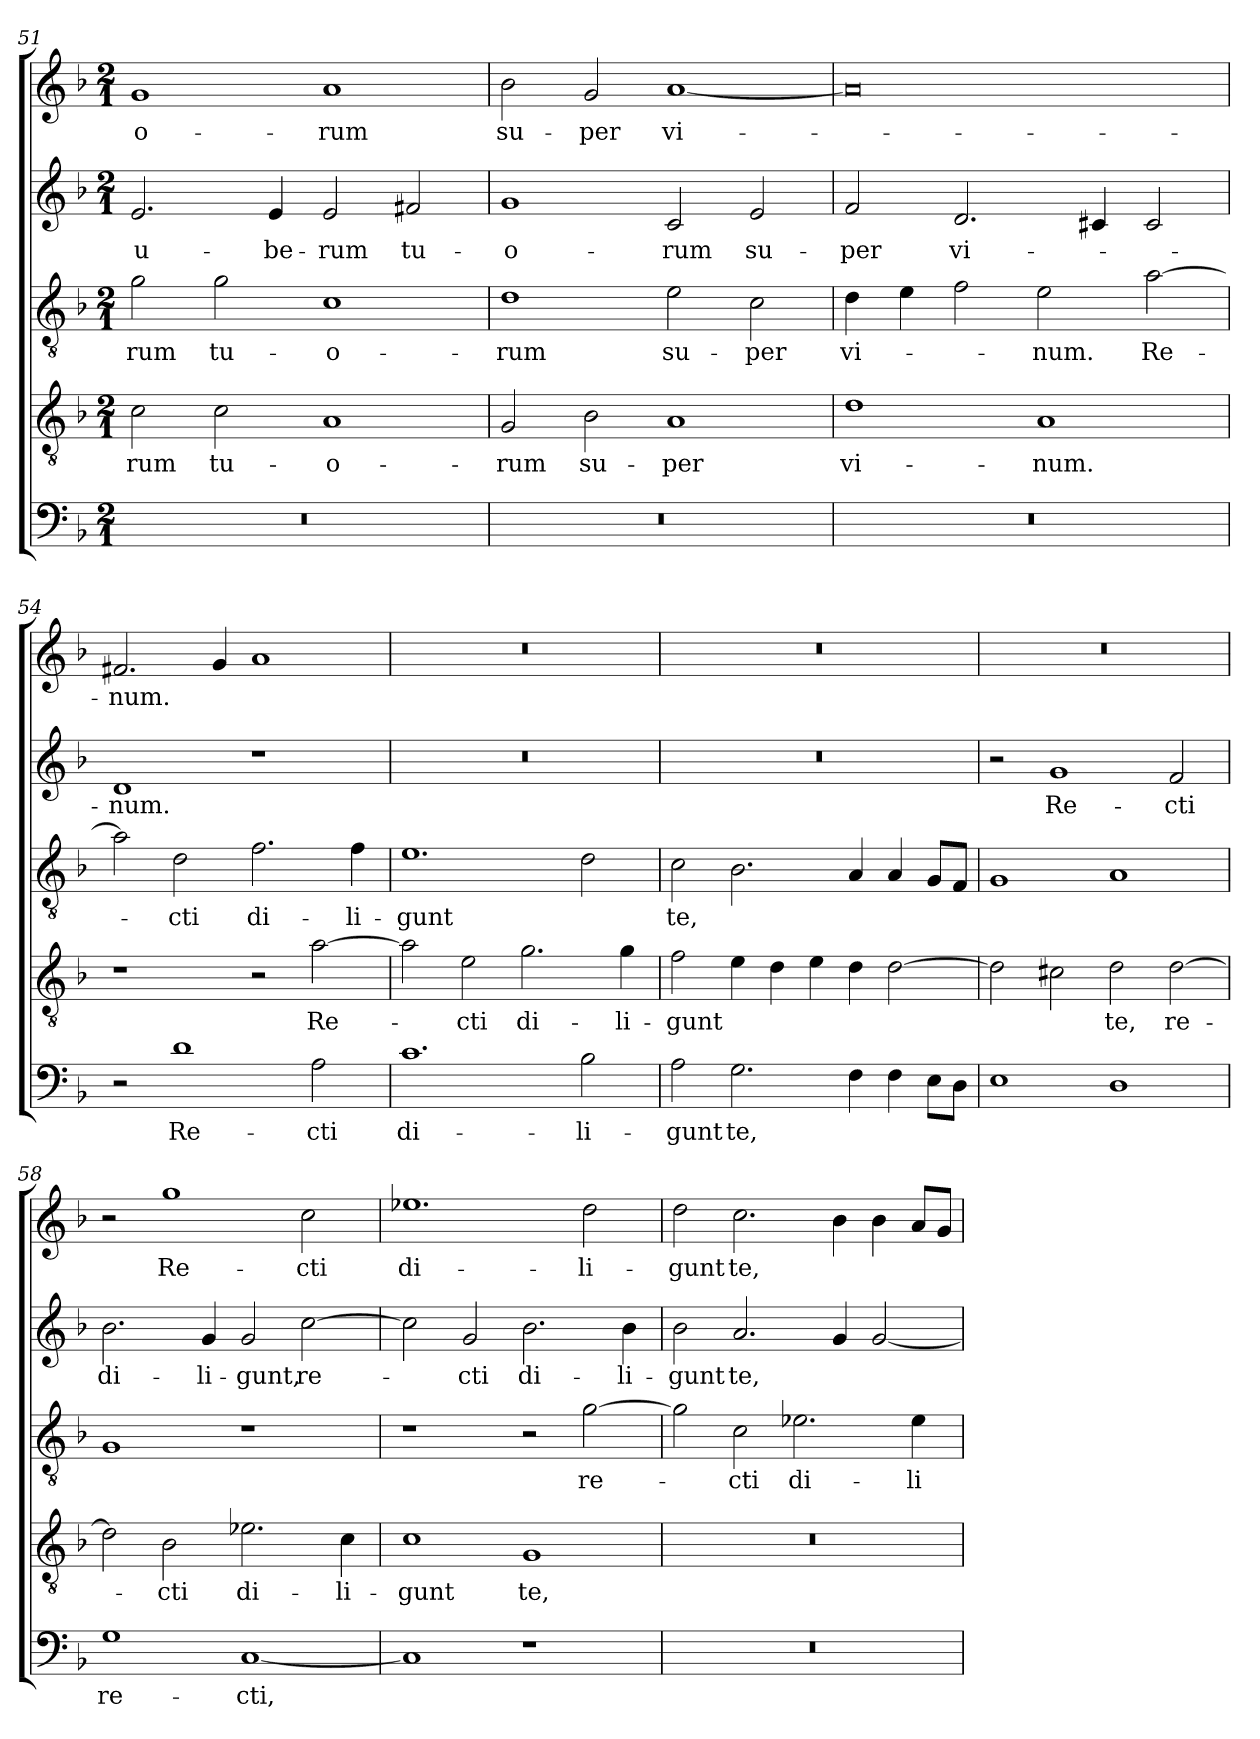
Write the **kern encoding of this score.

**kern	**text	**kern	**text	**kern	**text	**kern	**text	**kern	**text
*part5	*part5	*part4	*part4	*part3	*part3	*part2	*part2	*part1	*part1
*staff5	*staff5	*staff4	*staff4	*staff3	*staff3	*staff2	*staff2	*staff1	*staff1
*clefF4	*	*clefGv2	*	*clefGv2	*	*clefG2	*	*clefG2	*
*k[b-]	*	*k[b-]	*	*k[b-]	*	*k[b-]	*	*k[b-]	*
*F:	*	*F:	*	*F:	*	*F:	*	*F:	*
*M2/1	*	*M2/1	*	*M2/1	*	*M2/1	*	*M2/1	*
=51	=51	=51	=51	=51	=51	=51	=51	=51	=51
!	!	!	!LO:LY:b	!	!LO:LY:b	!	!LO:LY:b	!	!LO:LY:b
0r	.	2c\	-rum	2g\	-rum	2.e/	u-	1g	-o-
!	!	!	!LO:LY:b	!	!LO:LY:b	!	!	!	!
.	.	2c\	tu-	2g\	tu-	.	.	.	.
!	!	!	!	!	!	!	!LO:LY:b	!	!
.	.	.	.	.	.	4e/	-be-	.	.
!	!	!	!LO:LY:b	!	!LO:LY:b	!	!LO:LY:b	!	!LO:LY:b
.	.	1A	-o-	1c	-o-	2e/	-rum	1a	-rum
!	!	!	!	!	!	!	!LO:LY:b	!	!
.	.	.	.	.	.	2f#/	tu-	.	.
=52	=52	=52	=52	=52	=52	=52	=52	=52	=52
!	!	!	!LO:LY:b	!	!LO:LY:b	!	!LO:LY:b	!	!LO:LY:b
0r	.	2G/	-rum	1d	-rum	1g	-o-	2b-\	su-
!	!	!	!LO:LY:b	!	!	!	!	!	!LO:LY:b
.	.	2B-\	su-	.	.	.	.	2g/	-per
!	!	!	!LO:LY:b	!	!LO:LY:b	!	!LO:LY:b	!	!LO:LY:b
.	.	1A	-per	2e\	su-	2c/	-rum	[1a	vi-
!	!	!	!	!	!LO:LY:b	!	!LO:LY:b	!	!
.	.	.	.	2c\	-per	2e/	su-	.	.
=53	=53	=53	=53	=53	=53	=53	=53	=53	=53
!	!	!	!LO:LY:b	!	!LO:LY:b	!	!LO:LY:b	!	!
0r	.	1d	vi-	4d\	vi-	2f/	-per	0a]	.
.	.	.	.	4e\	.	.	.	.	.
!	!	!	!	!	!	!	!LO:LY:b	!	!
.	.	.	.	2f\	.	2.d/	vi-	.	.
!	!	!	!LO:LY:b	!	!LO:LY:b	!	!	!	!
.	.	1A	-num.	2e\	-num.	.	.	.	.
.	.	.	.	.	.	4c#X/	.	.	.
!	!	!	!	!	!LO:LY:b	!	!	!	!
.	.	.	.	[2a\	Re-	2c#/	.	.	.
=54	=54	=54	=54	=54	=54	=54	=54	=54	=54
!	!	!	!	!	!	!	!LO:LY:b	!	!LO:LY:b
2r	.	1r	.	2a\]	.	1d	-num.	2.f#X/	-num.
!	!LO:LY:b	!	!	!	!LO:LY:b	!	!	!	!
1d	Re-	.	.	2d\	-cti	.	.	.	.
.	.	.	.	.	.	.	.	4g/	.
!	!	!	!	!	!LO:LY:b	!	!	!	!
.	.	2r	.	2.f\	di-	1r	.	1a	.
!	!LO:LY:b	!	!LO:LY:b	!	!	!	!	!	!
2A\	-cti	[2a\	Re-	.	.	.	.	.	.
!	!	!	!	!	!LO:LY:b	!	!	!	!
.	.	.	.	4f\	-li-	.	.	.	.
!!LO:LB:g=z
=55	=55	=55	=55	=55	=55	=55	=55	=55	=55
!	!LO:LY:b	!	!	!	!LO:LY:b	!	!	!	!
1.c	di-	2a\]	.	1.e	-gunt	0r	.	0r	.
!	!	!	!LO:LY:b	!	!	!	!	!	!
.	.	2e\	-cti	.	.	.	.	.	.
!	!	!	!LO:LY:b	!	!	!	!	!	!
.	.	2.g\	di-	.	.	.	.	.	.
!	!LO:LY:b	!	!	!	!	!	!	!	!
2B-\	-li-	.	.	2d\	.	.	.	.	.
!	!	!	!LO:LY:b	!	!	!	!	!	!
.	.	4g\	-li-	.	.	.	.	.	.
=56	=56	=56	=56	=56	=56	=56	=56	=56	=56
!	!LO:LY:b	!	!LO:LY:b	!	!LO:LY:b	!	!	!	!
2A\	-gunt	2f\	-gunt	2c\	te,	0r	.	0r	.
!	!LO:LY:b	!	!	!	!	!	!	!	!
2.G\	te,	4e\	.	2.B-\	.	.	.	.	.
.	.	4d\	.	.	.	.	.	.	.
.	.	4e\	.	.	.	.	.	.	.
4F\	.	4d\	.	4A/	.	.	.	.	.
4F\	.	[2d\	.	4A/	.	.	.	.	.
8E\L	.	.	.	8G/L	.	.	.	.	.
8D\J	.	.	.	8F/J	.	.	.	.	.
=57	=57	=57	=57	=57	=57	=57	=57	=57	=57
1E	.	2d\]	.	1G	.	2r	.	0r	.
!	!	!	!	!	!	!	!LO:LY:b	!	!
.	.	2c#X\	.	.	.	1g	Re-	.	.
!	!	!	!LO:LY:b	!	!	!	!	!	!
1D	.	2d\	te,	1A	.	.	.	.	.
!	!	!	!LO:LY:b	!	!	!	!LO:LY:b	!	!
.	.	[2d\	re-	.	.	2f/	-cti	.	.
=58	=58	=58	=58	=58	=58	=58	=58	=58	=58
!	!LO:LY:b	!	!	!	!	!	!LO:LY:b	!	!
1G	re-	2d\]	.	1G	.	2.b-\	di-	2r	.
!	!	!	!LO:LY:b	!	!	!	!	!	!LO:LY:b
.	.	2B-\	-cti	.	.	.	.	1gg	Re-
!	!	!	!	!	!	!	!LO:LY:b	!	!
.	.	.	.	.	.	4g/	-li-	.	.
!	!LO:LY:b	!	!LO:LY:b	!	!	!	!LO:LY:b	!	!
[1C	-cti,	2.e-X\	di-	1r	.	2g/	-gunt,	.	.
!	!	!	!	!	!	!	!LO:LY:b	!	!LO:LY:b
.	.	.	.	.	.	[2cc\	re-	2cc\	-cti
!	!	!	!LO:LY:b	!	!	!	!	!	!
.	.	4c\	-li-	.	.	.	.	.	.
=59	=59	=59	=59	=59	=59	=59	=59	=59	=59
!	!	!	!LO:LY:b	!	!	!	!	!	!LO:LY:b
1C]	.	1c	-gunt	1r	.	2cc\]	.	1.ee-X	di-
!	!	!	!	!	!	!	!LO:LY:b	!	!
.	.	.	.	.	.	2g/	-cti	.	.
!	!	!	!LO:LY:b	!	!	!	!LO:LY:b	!	!
1r	.	1G	te,	2r	.	2.b-\	di-	.	.
!	!	!	!	!	!LO:LY:b	!	!	!	!LO:LY:b
.	.	.	.	[2g\	re-	.	.	2dd\	-li-
!	!	!	!	!	!	!	!LO:LY:b	!	!
.	.	.	.	.	.	4b-\	-li-	.	.
=60	=60	=60	=60	=60	=60	=60	=60	=60	=60
!	!	!	!	!	!	!	!LO:LY:b	!	!LO:LY:b
0r	.	0r	.	2g\]	.	2b-\	-gunt	2dd\	-gunt
!	!	!	!	!	!LO:LY:b	!	!LO:LY:b	!	!LO:LY:b
.	.	.	.	2c\	-cti	2.a/	te,	2.cc\	te,
!	!	!	!	!	!LO:LY:b	!	!	!	!
.	.	.	.	2.e-X\	di-	.	.	.	.
.	.	.	.	.	.	4g/	.	4b-\	.
.	.	.	.	.	.	[2g/	.	4b-\	.
!	!	!	!	!	!LO:LY:b	!	!	!	!
.	.	.	.	4e-\	-li-	.	.	8a/L	.
.	.	.	.	.	.	.	.	8g/J	.
=	=	=	=	=	=	=	=	=	=
*-	*-	*-	*-	*-	*-	*-	*-	*-	*-
